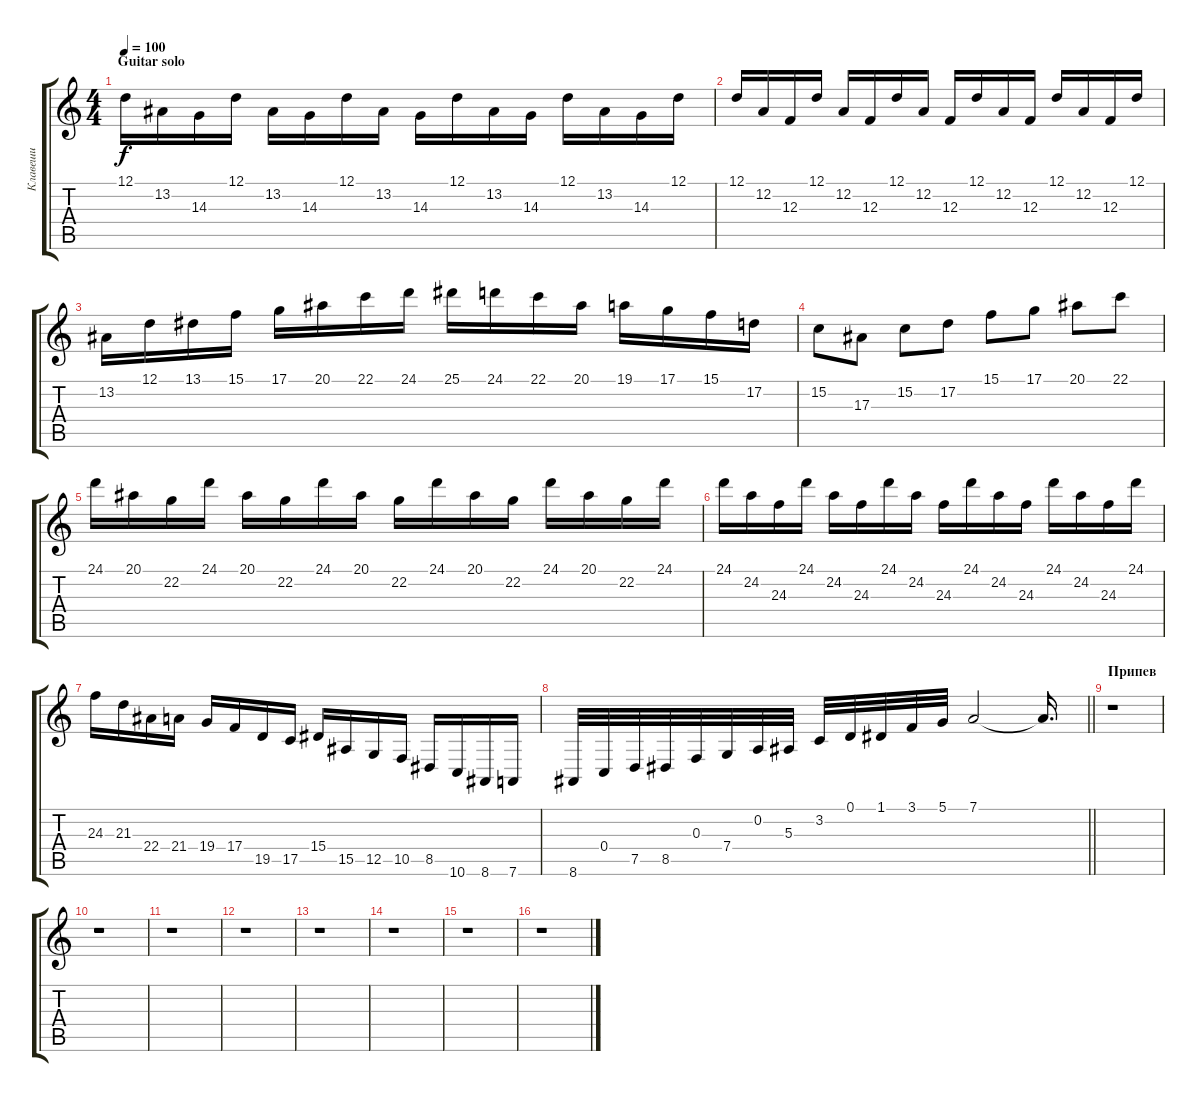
\track ("Клавеши" "Клавеши") {instrument acousticgrandpiano}
\staff {score tabs}
\tuning (D4 A3 F3 C3 G2 D2) {hide}
\ts (4 4)
\section ("" "Guitar solo")
\tempo 100
\clef g2
\ks c
12.1.16{dy f balance 2} 13.2.16 14.3.16 12.1.16 13.2.16 14.3.16 12.1.16 13.2.16 14.3.16 12.1.16 13.2.16 14.3.16 12.1.16 13.2.16 14.3.16 12.1.16 |
12.1.16 12.2.16 12.3.16 12.1.16 12.2.16 12.3.16 12.1.16 12.2.16 12.3.16 12.1.16 12.2.16 12.3.16 12.1.16 12.2.16 12.3.16 12.1.16 |
13.2.16 12.1.16 13.1.16 15.1.16 17.1.16 20.1.16 22.1.16 24.1.16 25.1.16 24.1.16 22.1.16 20.1.16 19.1.16 17.1.16 15.1.16 17.2.16 |
15.2.8 17.3.8 15.2.8 17.2.8 15.1.8 17.1.8 20.1.8 22.1.8 |
24.1.16 20.1.16 22.2.16 24.1.16 20.1.16 22.2.16 24.1.16 20.1.16 22.2.16 24.1.16 20.1.16 22.2.16 24.1.16 20.1.16 22.2.16 24.1.16 |
24.1.16 24.2.16 24.3.16 24.1.16 24.2.16 24.3.16 24.1.16 24.2.16 24.3.16 24.1.16 24.2.16 24.3.16 24.1.16 24.2.16 24.3.16 24.1.16 |
24.3.16 21.3.16 22.4.16 21.4.16 19.4.16 17.4.16 19.5.16 17.5.16 15.4.16 15.5.16 12.5.16 10.5.16 8.5.16 10.6.16 8.6.16 7.6.16 |
\barLineRight lightlight
8.6.32 0.4.32 7.5.32 8.5.32 0.3.32 7.4.32 0.2.32 5.3.32 3.2.32 0.1.32 1.1.32 3.1.32 5.1.32 7.1.2 7.1{t}.16{d} |
\section ("" "Припев")
r.1 |
r.1 |
r.1 |
r.1 |
r.1 |
r.1 |
r.1 |
r.1
